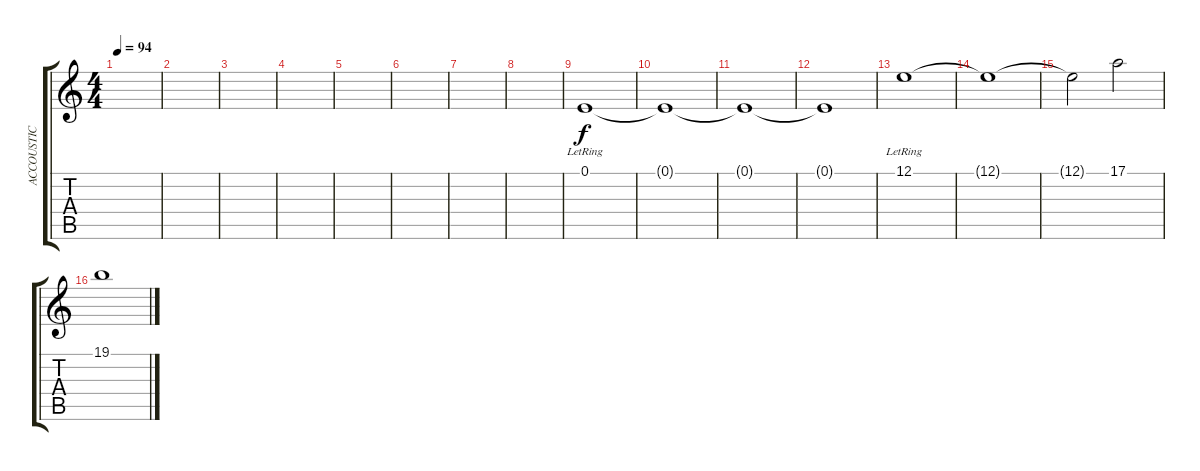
\track ("ACCOUSTIC" "ACCOUSTIC") {instrument violin}
\staff {score tabs}
\tuning (E4 B3 G3 D3 A2 E2) {hide}
\ts (4 4)
\tempo 94
\clef g2
\ks c
|
|
|
|
|
|
|
|
0.1{lr}.1 |
0.1{t}.1 |
0.1{t}.1 |
0.1{t}.1 |
12.1{lr}.1{volume 8} |
12.1{t}.1 |
12.1{t}.2 17.1.2 |
19.1.1{volume 7}
